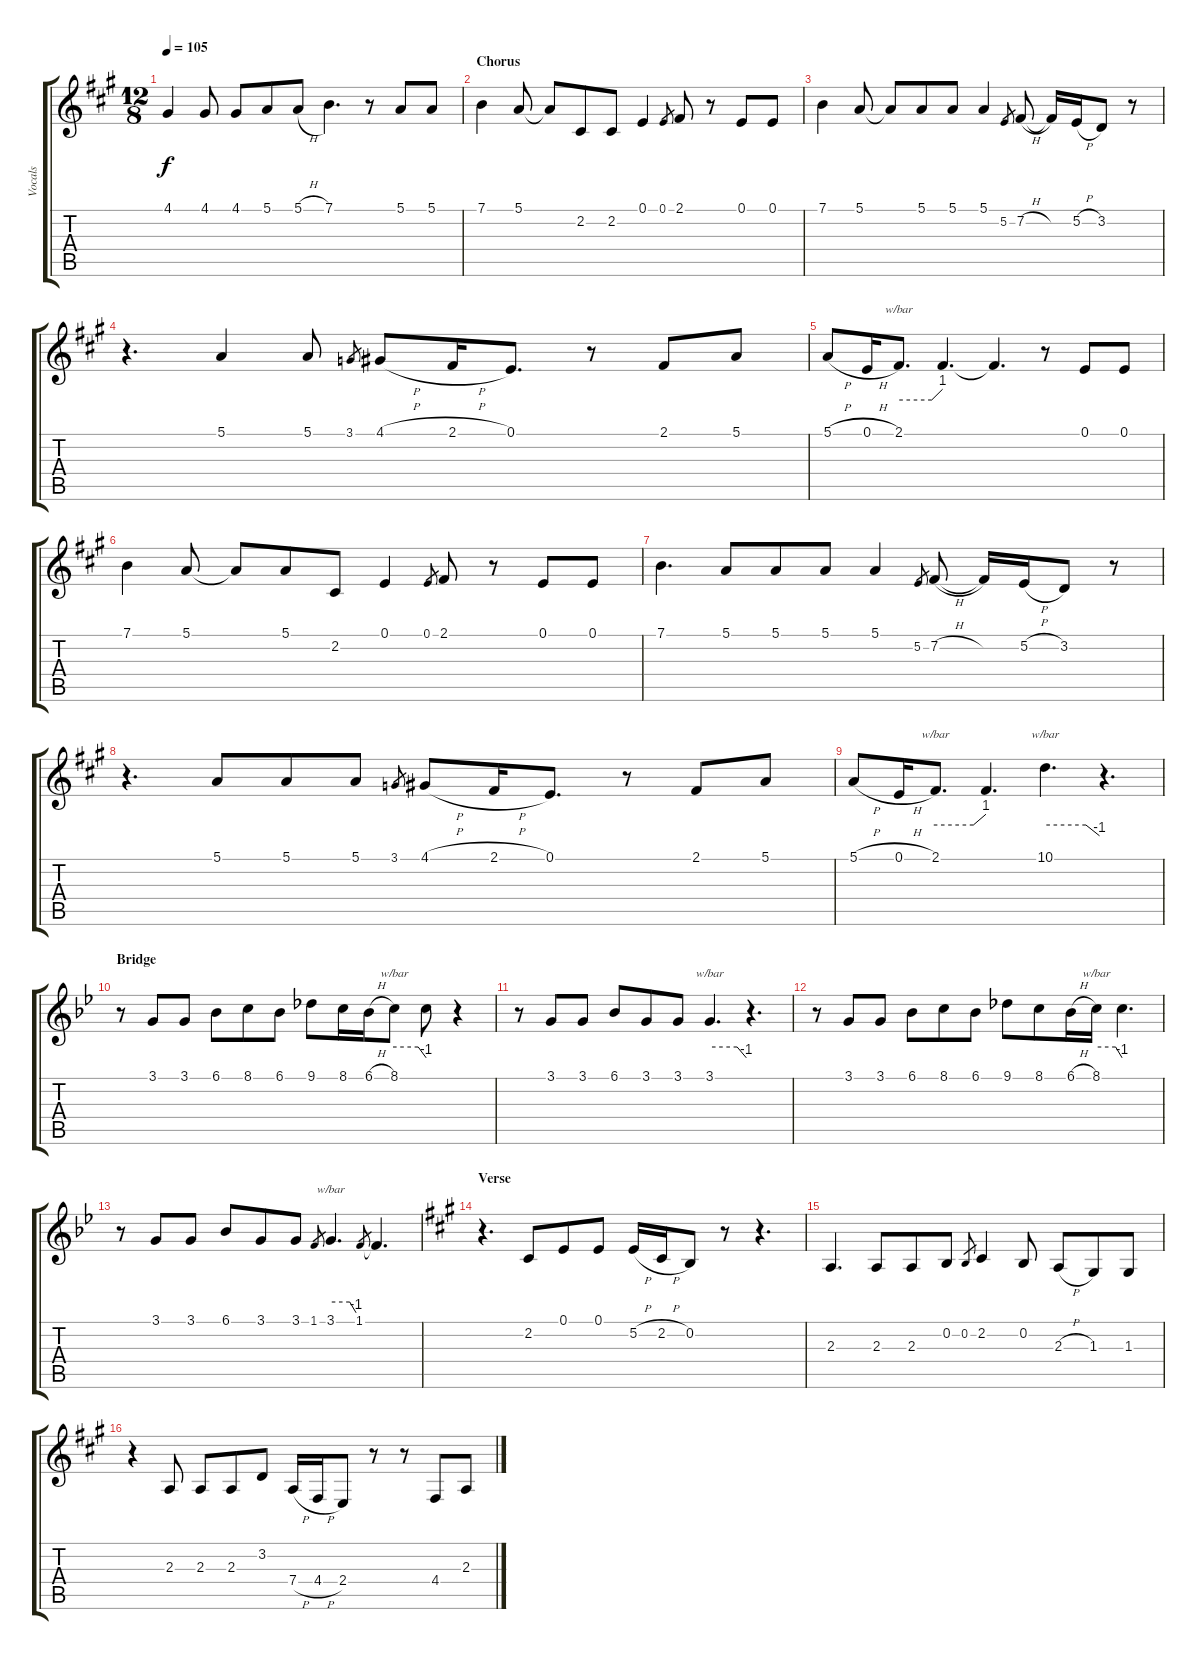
\track ("Vocals" "Vocals") {instrument altosax}
\staff {score tabs}
\tuning (E4 B3 G3 D3 A2 E2) {hide}
\ts (12 8)
\tempo 105
\clef g2
\ks a
4.1.4{dy f} 4.1.8 4.1.8 5.1.8 5.1{h}.8 7.1.4{d} r.8 5.1.8 5.1.8 |
\section ("" "Chorus")
7.1.4 5.1.8 5.1{t}.8 2.2.8 2.2.8 0.1.4 0.1.8{gr} 2.1.8 r.8 0.1.8 0.1.8 |
7.1.4 5.1.8 5.1{t}.8 5.1.8 5.1.8 5.1.4 5.2.8{gr} 7.2{h}.8 7.2{t}.16 5.2{h}.16 3.2.8 r.8 |
r.4{d} 5.1.4 5.1.8 3.1.8{gr} 4.1{h}.8 2.1{h}.16 0.1.8{d} r.8 2.1.8 5.1.8 |
5.1{h}.8 0.1{h}.16 2.1.8{d tbe (custom default 0 0 45 0 60 4)} 2.1{t}.4{d} 2.1{t}.4{d} r.8 0.1.8 0.1.8 |
7.1.4 5.1.8 5.1{t}.8 5.1.8 2.2.8 0.1.4 0.1.8{gr} 2.1.8 r.8 0.1.8 0.1.8 |
7.1.4{d} 5.1.8 5.1.8 5.1.8 5.1.4 5.2.8{gr} 7.2{h}.8 7.2{t}.16 5.2{h}.16 3.2.8 r.8 |
r.4{d} 5.1.8 5.1.8 5.1.8 3.1.8{gr} 4.1{h}.8 2.1{h}.16 0.1.8{d} r.8 2.1.8 5.1.8 |
5.1{h}.8 0.1{h}.16 2.1.8{d tbe (custom default 0 0 45 0 60 4)} 2.1{t}.4{d} 10.1.4{d tbe (custom default 0 0 45 0 60 -4)} r.4{d} |
\section ("" "Bridge")
\ks bb
r.8 3.1.8 3.1.8 6.1.8 8.1.8 6.1.8 9.1.8 8.1.16 6.1{h}.16 8.1.8{tbe (custom default 0 0 45 0 60 -4)} 8.1{t}.8 r.4 |
r.8 3.1.8 3.1.8 6.1.8 3.1.8 3.1.8 3.1.4{d tbe (custom default 0 0 45 0 60 -4)} r.4{d} |
r.8 3.1.8 3.1.8 6.1.8 8.1.8 6.1.8 9.1.8 8.1.8 6.1{h}.16 8.1.16{tbe (custom default 0 0 45 0 60 -4)} 8.1{t}.4{d} |
r.8 3.1.8 3.1.8 6.1.8 3.1.8 3.1.8 1.1.8{gr} 3.1.4{d tbe (custom default 0 0 45 0 60 -4)} 1.1.8{gr} 1.1{t}.4{d} |
\section ("" "Verse")
\ks a
r.4{d} 2.2.8 0.1.8 0.1.8 5.2{h}.16 2.2{h}.16 0.2.8 r.8 r.4{d} |
2.3.4{d} 2.3.8 2.3.8 0.2.8 0.2.8{gr} 2.2.4 0.2.8 2.3{h}.8 1.3.8 1.3.8 |
r.4 2.3.8 2.3.8 2.3.8 3.2.8 7.4{h}.16 4.4{h}.16 2.4.8 r.8 r.8 4.4.8 2.3.8
